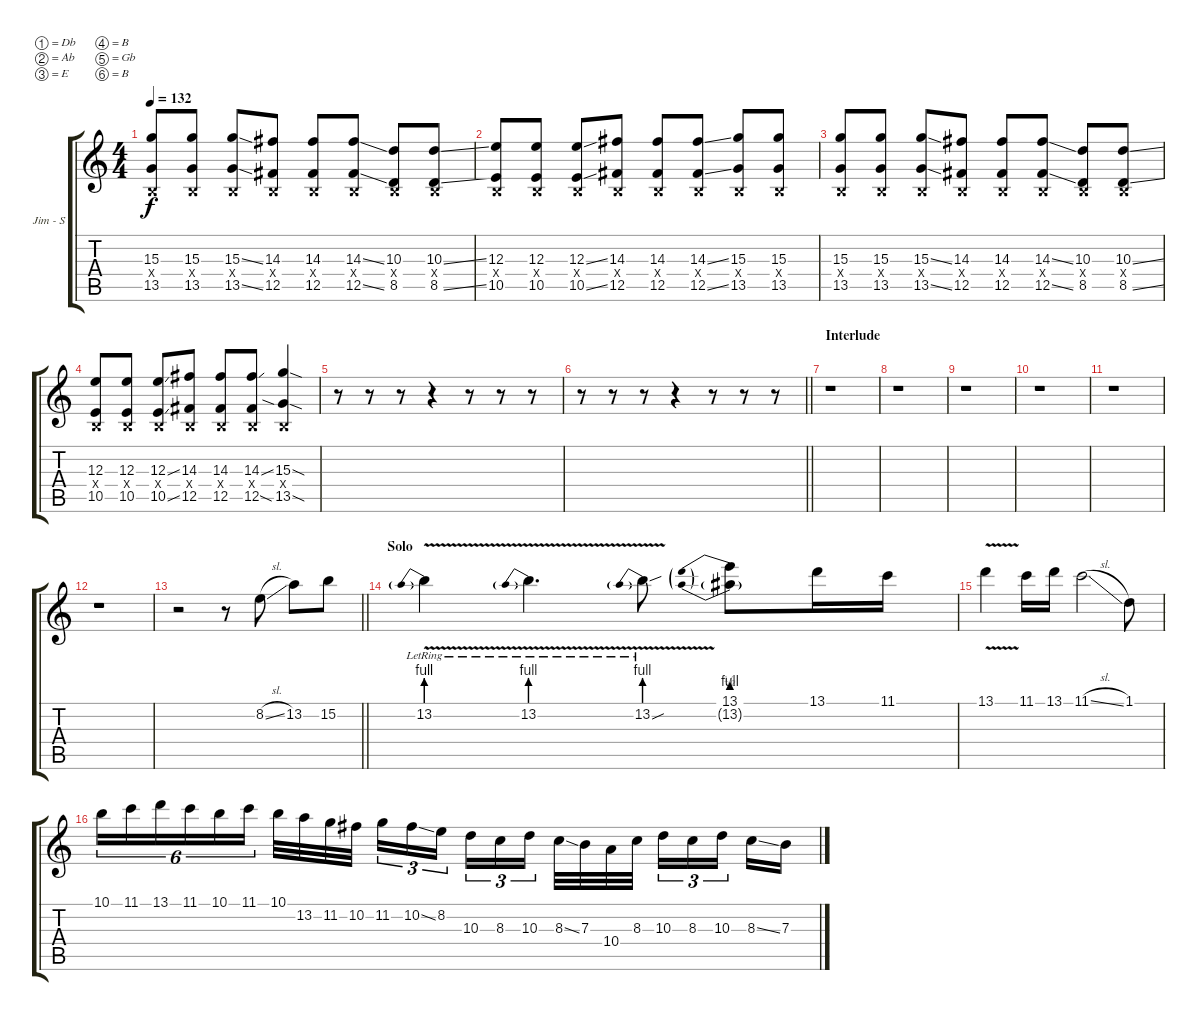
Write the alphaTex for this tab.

\bracketExtendMode groupsimilarinstruments
\firstSystemTrackNameOrientation horizontal
\otherSystemsTrackNameOrientation horizontal
\track ("Jim Root (Solo)" "Jim - S") {instrument distortionguitar}
\staff {score tabs}
\tuning (Db4 Ab3 E3 B2 Gb2 B1)
\ts (4 4)
\tempo 132
\clef g2
\ks c
(15.3 13.5 0.4{x}).8{dy f} (15.3 13.5 0.4{x}).8 (15.3{ss} 13.5{ss} 0.4{x}).8 (14.3 12.5 0.4{x}).8 (14.3 12.5 0.4{x}).8 (14.3{ss} 12.5{ss} 0.4{x}).8 (10.3 8.5 0.4{x}).8 (10.3{ss} 8.5{ss} 0.4{x}).8 |
(12.3 10.5 0.4{x}).8 (12.3 10.5 0.4{x}).8 (12.3{ss} 10.5{ss} 0.4{x}).8 (14.3 12.5 0.4{x}).8 (14.3 12.5 0.4{x}).8 (14.3{ss} 12.5{ss} 0.4{x}).8 (15.3 13.5 0.4{x}).8 (15.3 13.5 0.4{x}).8 |
(15.3 13.5 0.4{x}).8 (15.3 13.5 0.4{x}).8 (15.3{ss} 13.5{ss} 0.4{x}).8 (14.3 12.5 0.4{x}).8 (14.3 12.5 0.4{x}).8 (14.3{ss} 12.5{ss} 0.4{x}).8 (10.3 8.5 0.4{x}).8 (10.3{ss} 8.5{ss} 0.4{x}).8 |
(12.3 10.5 0.4{x}).8 (12.3 10.5 0.4{x}).8 (12.3{ss} 10.5{ss} 0.4{x}).8 (14.3 12.5 0.4{x}).8 (14.3 12.5 0.4{x}).8 (14.3{ss} 12.5 0.4{x}).8 (15.3{sod} 13.5{sia sod} 0.4{x}).4 |
r.8 r.8 r.8 r.4 r.8 r.8 r.8 |
\barLineRight lightlight
r.8 r.8 r.8 r.4 r.8 r.8 r.8 |
\section ("" "Interlude")
r.1 |
r.1 |
r.1 |
r.1 |
r.1 |
r.1 |
\barLineRight lightlight
r.2 r.8 8.2{sl}.8 13.2.8 15.2.8 |
\section ("" "Solo")
13.2{be (prebend 0 4 60 4) v lr}.4 13.2{be (prebend 0 4 60 4) v lr}.4{d} 13.2{be (prebend 0 4 60 4) v sou lr}.8 (13.1{be (prebend 0 4 60 4)} 13.2{be (prebend 0 2 60 2) g}).8 13.1.16 11.1.16 |
13.1{v}.4 11.1.16 13.1.16 11.1{sl}.2 1.1.8 |
10.1.16{tu (6 4)} 11.1.16{tu (6 4)} 13.1.16{tu (6 4)} 11.1.16{tu (6 4)} 10.1.16{tu (6 4)} 11.1.16{tu (6 4)} 10.1.32 13.2.32 11.2.32 10.2.32 11.2.16{tu (3 2)} 10.2{ss}.16{tu (3 2)} 8.2.16{tu (3 2)} 10.3.16{tu (3 2)} 8.3.16{tu (3 2)} 10.3.16{tu (3 2)} 8.3{ss}.32 7.3.32 10.4.32 8.3.32 10.3.16{tu (3 2)} 8.3.16{tu (3 2)} 10.3.16{tu (3 2)} 8.3{ss}.16 7.3.16
